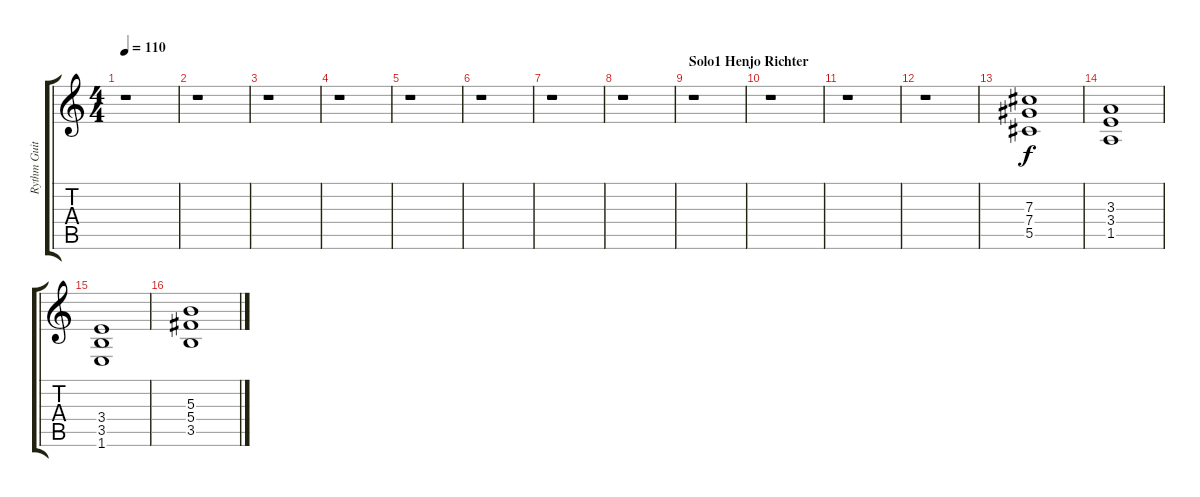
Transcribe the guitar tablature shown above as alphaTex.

\track ("Rythm Guitar during Solo" "Rythm Guit") {instrument distortionguitar}
\staff {score tabs}
\tuning (Eb4 Bb3 Gb3 Db3 Ab2 Eb2) {hide}
\ts (4 4)
\tempo 110
\clef g2
\ks c
r.1{dy f} |
r.1 |
r.1 |
r.1 |
r.1 |
r.1 |
r.1 |
r.1 |
\section ("" "Solo1 Henjo Richter")
r.1 |
r.1 |
r.1 |
r.1 |
(7.3 7.4 5.5).1 |
(3.3 3.4 1.5).1 |
(3.4 3.5 1.6).1 |
(5.3 5.4 3.5).1
